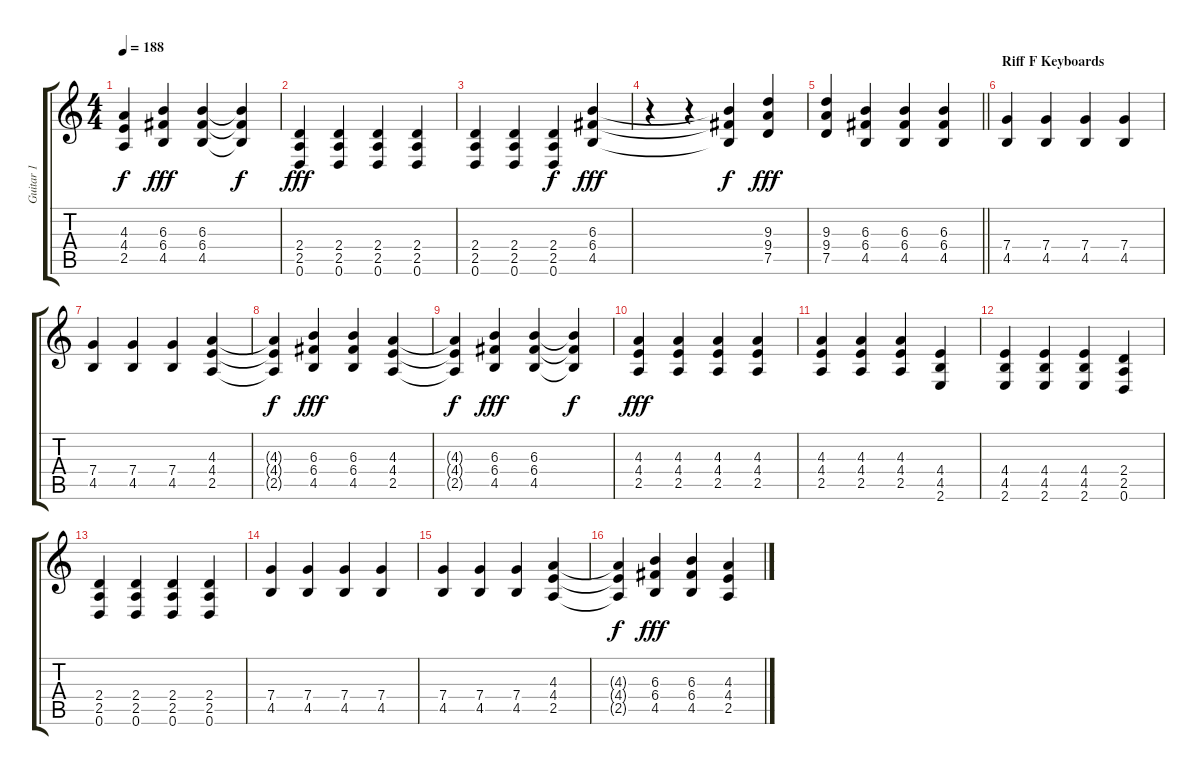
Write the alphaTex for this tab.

\track ("Guitar 1" "Guitar 1") {instrument overdrivenguitar}
\staff {score tabs}
\tuning (D4 A3 F3 C3 G2 D2) {hide}
\ts (4 4)
\tempo 188
\clef g2
\ks c
(4.3{t} 4.4{t} 2.5{t}).4{dy f} (6.3 6.4 4.5).4{dy fff} (6.3 6.4 4.5).4 (6.3{t} 6.4{t} 4.5{t}).4{dy f} |
(2.4 2.5 0.6).4{dy fff} (2.4 2.5 0.6).4 (2.4 2.5 0.6).4 (2.4 2.5 0.6).4 |
(2.4 2.5 0.6).4 (2.4 2.5 0.6).4 (2.4 2.5 0.6).4{dy f} (6.3 6.4 4.5).4{dy fff} |
r.4 r.4 (6.3{t} 6.4{t} 4.5{t}).4{dy f} (9.3 9.4 7.5).4{dy fff} |
\barLineRight lightlight
(9.3 9.4 7.5).4 (6.3 6.4 4.5).4 (6.3 6.4 4.5).4 (6.3 6.4 4.5).4 |
\section ("" "Riff F Keyboards")
(7.4 4.5).4{volume 14 instrument distortionguitar} (7.4 4.5).4 (7.4 4.5).4 (7.4 4.5).4 |
(7.4 4.5).4 (7.4 4.5).4 (7.4 4.5).4 (4.3 4.4 2.5).4 |
(4.3{t} 4.4{t} 2.5{t}).4{dy f} (6.3 6.4 4.5).4{dy fff} (6.3 6.4 4.5).4 (4.3 4.4 2.5).4 |
(4.3{t} 4.4{t} 2.5{t}).4{dy f} (6.3 6.4 4.5).4{dy fff} (6.3 6.4 4.5).4 (6.3{t} 6.4{t} 4.5{t}).4{dy f} |
(4.3 4.4 2.5).4{dy fff} (4.3 4.4 2.5).4 (4.3 4.4 2.5).4 (4.3 4.4 2.5).4 |
(4.3 4.4 2.5).4 (4.3 4.4 2.5).4 (4.3 4.4 2.5).4 (4.4 4.5 2.6).4 |
(4.4 4.5 2.6).4 (4.4 4.5 2.6).4 (4.4 4.5 2.6).4 (2.4 2.5 0.6).4 |
(2.4 2.5 0.6).4 (2.4 2.5 0.6).4 (2.4 2.5 0.6).4 (2.4 2.5 0.6).4 |
(7.4 4.5).4 (7.4 4.5).4 (7.4 4.5).4 (7.4 4.5).4 |
(7.4 4.5).4 (7.4 4.5).4 (7.4 4.5).4 (4.3 4.4 2.5).4 |
(4.3{t} 4.4{t} 2.5{t}).4{dy f} (6.3 6.4 4.5).4{dy fff} (6.3 6.4 4.5).4 (4.3 4.4 2.5).4
